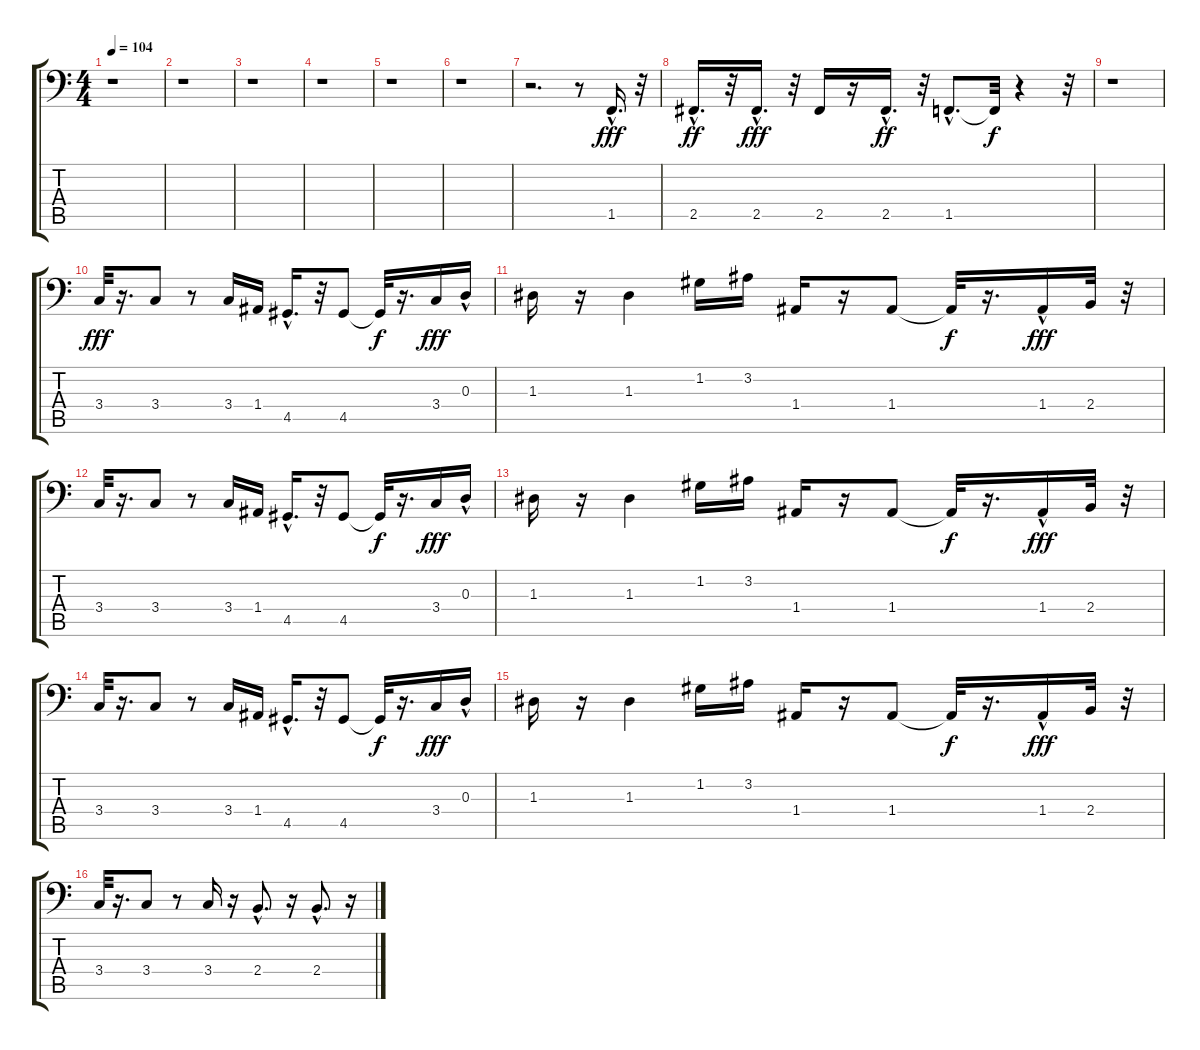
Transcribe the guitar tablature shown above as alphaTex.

\track "" {instrument electricbassfinger}
\staff {score tabs}
\tuning (C3 G2 D2 A1 E1 B0) {hide}
\ts (4 4)
\tempo 104
\clef f4
\ks c
r.1{dy f} |
r.1 |
r.1 |
r.1 |
r.1 |
r.1 |
r.2{d} r.8 1.5{hac}.16{d dy fff} r.32 |
2.5{hac}.16{d dy ff} r.32 2.5{hac}.16{d dy fff} r.32 2.5.16 r.16 2.5{hac}.16{d dy ff} r.32 1.5{hac}.8{d} 1.5{t}.32{dy f} r.4 r.32 |
r.1 |
3.4.32{dy fff} r.16{d} 3.4.8 r.8 3.4.16 1.4.16 4.5{hac}.16{d} r.32 4.5.8 4.5{t}.32{dy f} r.16{d} 3.4.16{dy fff} 0.3{hac}.16 |
1.3.16 r.16 1.3.4 1.2.16 3.2.16 1.4.16 r.16 1.4.8 1.4{t}.32{dy f} r.16{d} 1.4{hac}.16{dy fff} 2.4.32 r.32 |
3.4.32 r.16{d} 3.4.8 r.8 3.4.16 1.4.16 4.5{hac}.16{d} r.32 4.5.8 4.5{t}.32{dy f} r.16{d} 3.4.16{dy fff} 0.3{hac}.16 |
1.3.16 r.16 1.3.4 1.2.16 3.2.16 1.4.16 r.16 1.4.8 1.4{t}.32{dy f} r.16{d} 1.4{hac}.16{dy fff} 2.4.32 r.32 |
3.4.32 r.16{d} 3.4.8 r.8 3.4.16 1.4.16 4.5{hac}.16{d} r.32 4.5.8 4.5{t}.32{dy f} r.16{d} 3.4.16{dy fff} 0.3{hac}.16 |
1.3.16 r.16 1.3.4 1.2.16 3.2.16 1.4.16 r.16 1.4.8 1.4{t}.32{dy f} r.16{d} 1.4{hac}.16{dy fff} 2.4.32 r.32 |
3.4.32 r.16{d} 3.4.8 r.8 3.4.16 r.16 2.4{hac}.8{d} r.16 2.4{hac}.8{d} r.16
